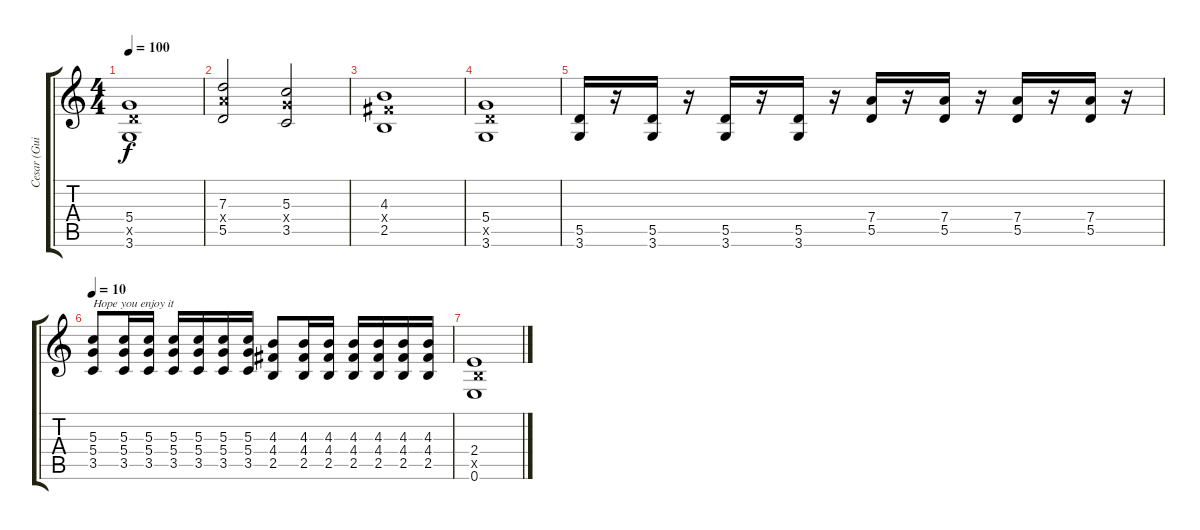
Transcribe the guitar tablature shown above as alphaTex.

\track ("Cesar (Guitar I)" "Cesar (Gui") {instrument distortionguitar}
\staff {score tabs}
\tuning (E4 B3 G3 D3 A2 E2) {hide}
\ts (4 4)
\tempo 100
\clef g2
\ks c
(5.4 5.5{x} 3.6).1{dy f} |
(7.3 7.4{x} 5.5).2 (5.3 5.4{x} 3.5).2 |
(4.3 4.4{x} 2.5).1 |
(5.4 5.5{x} 3.6).1 |
(5.5 3.6).16 r.16 (5.5 3.6).16 r.16 (5.5 3.6).16 r.16 (5.5 3.6).16 r.16 (7.4 5.5).16 r.16 (7.4 5.5).16 r.16 (7.4 5.5).16 r.16 (7.4 5.5).16 r.16 |
\tempo 10
(5.3 5.4 3.5).8{txt "Hope you enjoy it"} (5.3 5.4 3.5).16 (5.3 5.4 3.5).16 (5.3 5.4 3.5).16 (5.3 5.4 3.5).16 (5.3 5.4 3.5).16 (5.3 5.4 3.5).16 (4.3 4.4 2.5).8 (4.3 4.4 2.5).16 (4.3 4.4 2.5).16 (4.3 4.4 2.5).16 (4.3 4.4 2.5).16 (4.3 4.4 2.5).16 (4.3 4.4 2.5).16 |
(2.4 2.5{x} 0.6).1
